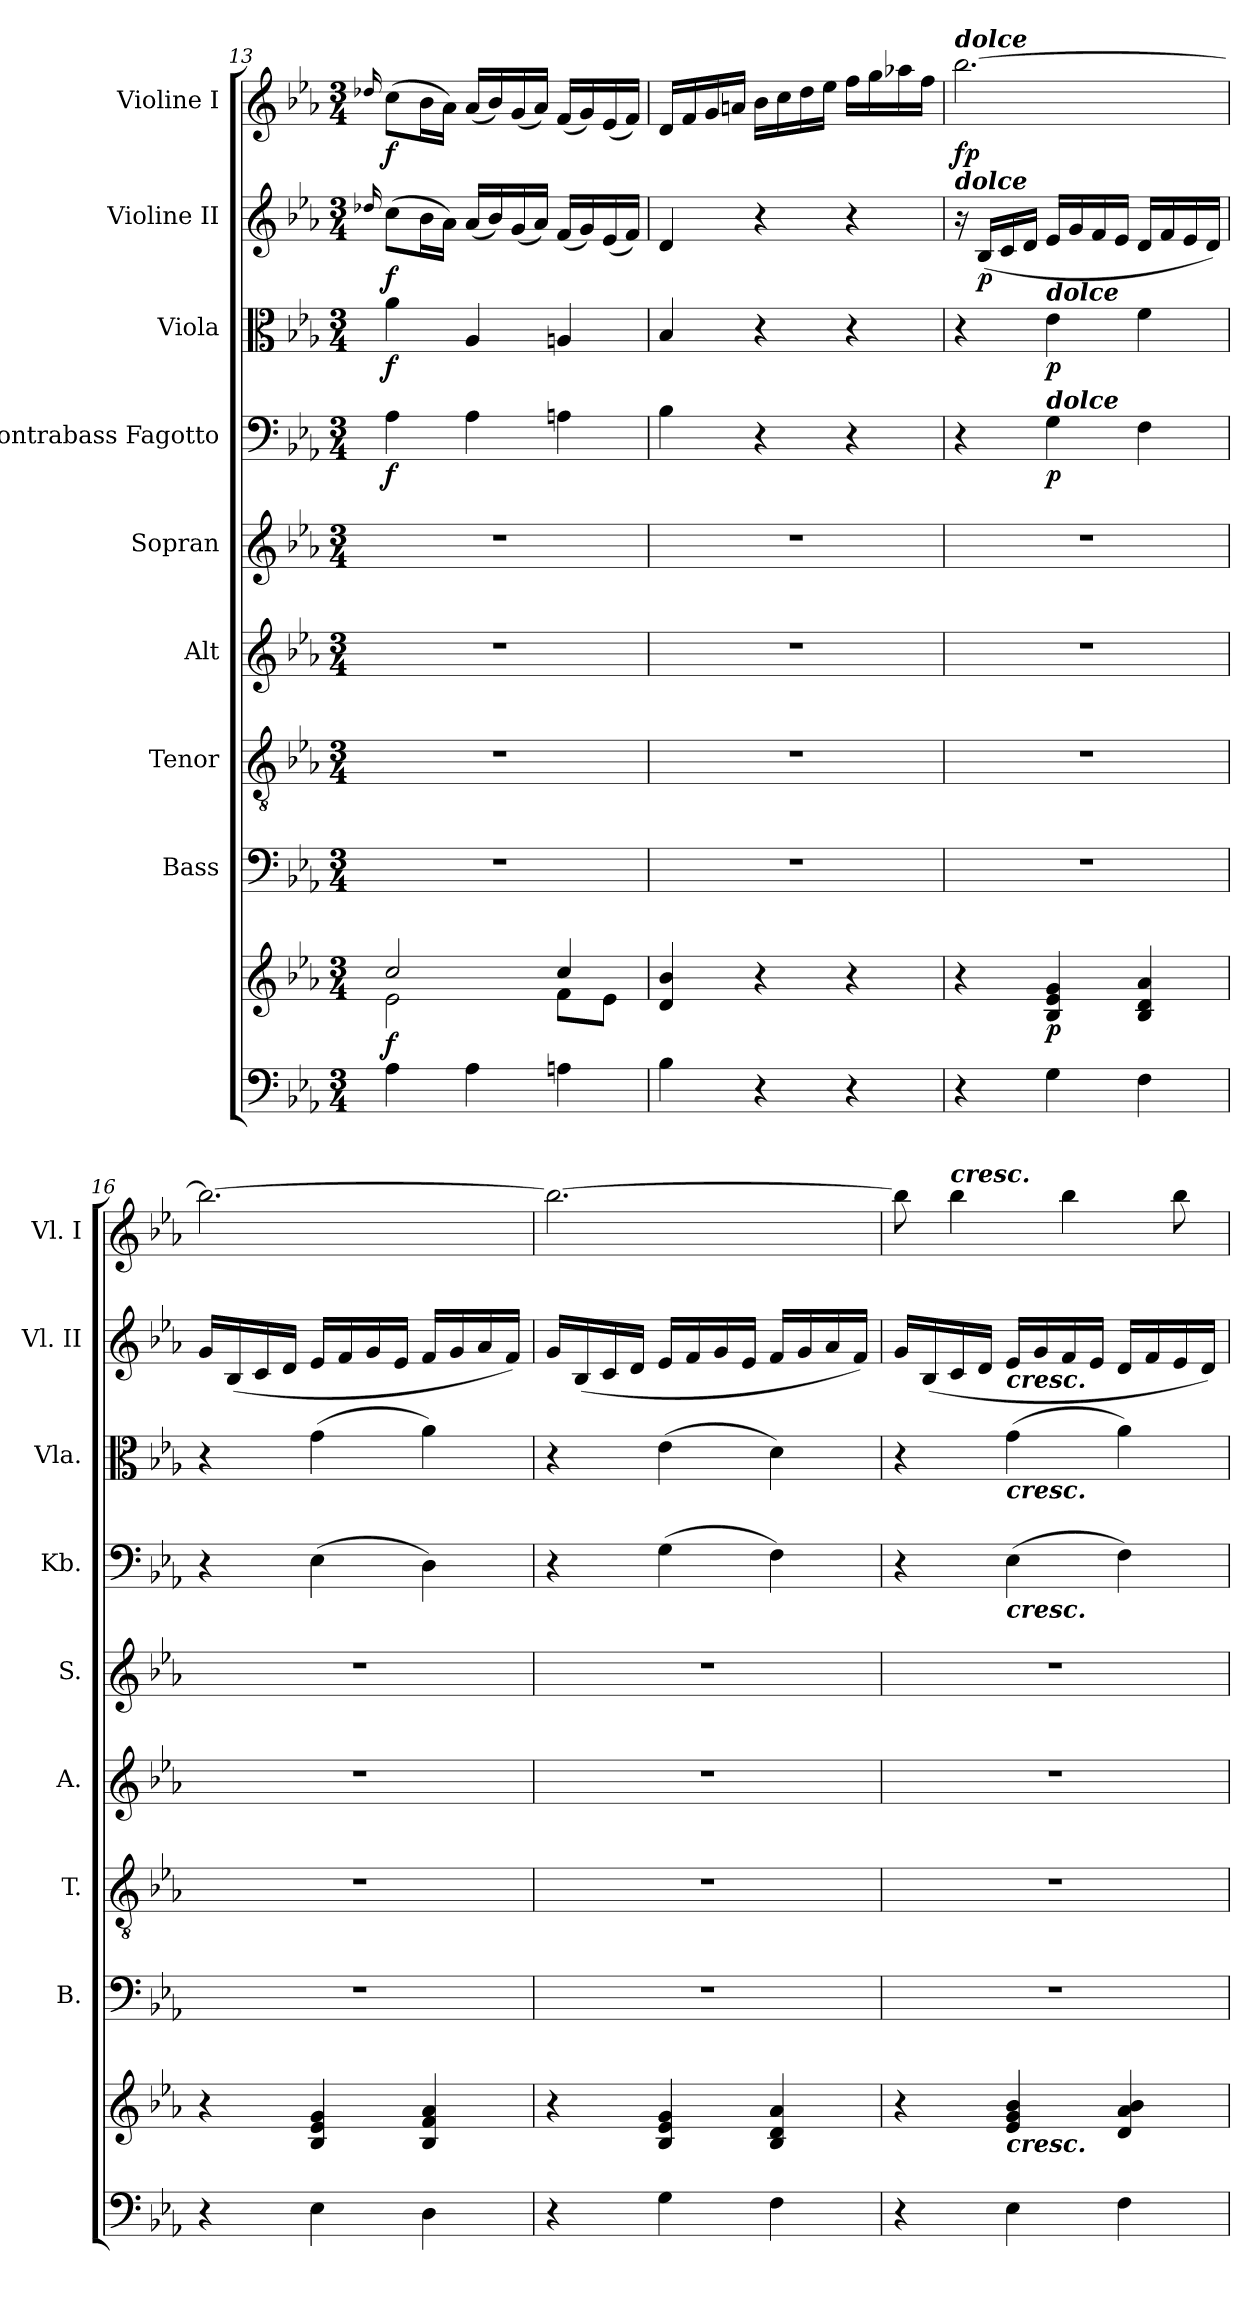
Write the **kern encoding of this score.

**kern	**kern	**dynam	**kern	**kern	**kern	**kern	**kern	**dynam	**kern	**dynam	**kern	**dynam	**kern	**dynam
*part9	*part9	*part9	*part8	*part7	*part6	*part5	*part4	*part4	*part3	*part3	*part2	*part2	*part1	*part1
*staff10	*staff9	*staff9/10	*staff8	*staff7	*staff6	*staff5	*staff4	*staff4	*staff3	*staff3	*staff2	*staff2	*staff1	*staff1
*	*	*	*I"Bass	*I"Tenor	*I"Alt	*I"Sopran	*I"Kontrabass Fagotto	*	*I"Viola	*	*I"Violine II	*	*I"Violine I	*
*	*	*	*I'B.	*I'T.	*I'A.	*I'S.	*I'Kb.	*	*I'Vla.	*	*I'Vl. II	*	*I'Vl. I	*
*clefF4	*clefG2	*	*clefF4	*clefGv2	*clefG2	*clefG2	*clefF4	*	*clefC3	*	*clefG2	*	*clefG2	*
*	*	*	*	*	*	*	*ITrd7c12	*	*	*	*	*	*	*
*k[b-e-a-]	*k[b-e-a-]	*	*k[b-e-a-]	*k[b-e-a-]	*k[b-e-a-]	*k[b-e-a-]	*k[b-e-a-]	*	*k[b-e-a-]	*	*k[b-e-a-]	*	*k[b-e-a-]	*
*E-:	*E-:	*	*E-:	*E-:	*E-:	*E-:	*E-:	*	*E-:	*	*E-:	*	*E-:	*
*M3/4	*M3/4	*	*M3/4	*M3/4	*M3/4	*M3/4	*M3/4	*	*M3/4	*	*M3/4	*	*M3/4	*
=13	=13	=13	=13	=13	=13	=13	=13	=13	=13	=13	=13	=13	=13	=13
.	.	.	.	.	.	.	.	.	.	.	16qqdd-X/	.	16qqdd-X/	.
*	*^	*	*	*	*	*	*	*	*	*	*	*	*	*
!	!	!	!LO:DY:b	!	!	!	!	!	!LO:DY:b	!	!LO:DY:b	!	!LO:DY:b	!	!LO:DY:b
4A-\	2cc/	2e-\	f	2.r	2.r	2.r	2.r	4AA-\	f	4a-\	f	(>8cc\L	f	(>8cc\L	f
.	.	.	.	.	.	.	.	.	.	.	.	16b-\L	.	16b-\L	.
.	.	.	.	.	.	.	.	.	.	.	.	16a-\JJ)	.	16a-\JJ)	.
4A-\	.	.	.	.	.	.	.	4AA-\	.	4A-/	.	(<16a-/LL	.	(<16a-/LL	.
.	.	.	.	.	.	.	.	.	.	.	.	16b-/)	.	16b-/)	.
.	.	.	.	.	.	.	.	.	.	.	.	(<16g/	.	(<16g/	.
.	.	.	.	.	.	.	.	.	.	.	.	16a-/JJ)	.	16a-/JJ)	.
4An\	4cc/	8f\L	.	.	.	.	.	4AAn\	.	4An/	.	(<16f/LL	.	(<16f/LL	.
.	.	.	.	.	.	.	.	.	.	.	.	16g/)	.	16g/)	.
.	.	8e-\J	.	.	.	.	.	.	.	.	.	(<16e-/	.	(<16e-/	.
.	.	.	.	.	.	.	.	.	.	.	.	16f/JJ)	.	16f/JJ)	.
*	*v	*v	*	*	*	*	*	*	*	*	*	*	*	*	*
=14	=14	=14	=14	=14	=14	=14	=14	=14	=14	=14	=14	=14	=14	=14
4B-\	4d/ 4b-/	.	2.r	2.r	2.r	2.r	4BB-\	.	4B-/	.	4d/	.	16d/LL	.
.	.	.	.	.	.	.	.	.	.	.	.	.	16f/	.
.	.	.	.	.	.	.	.	.	.	.	.	.	16g/	.
.	.	.	.	.	.	.	.	.	.	.	.	.	16an/JJ	.
4r	4r	.	.	.	.	.	4r	.	4r	.	4r	.	16b-\LL	.
.	.	.	.	.	.	.	.	.	.	.	.	.	16cc\	.
.	.	.	.	.	.	.	.	.	.	.	.	.	16dd\	.
.	.	.	.	.	.	.	.	.	.	.	.	.	16ee-\JJ	.
4r	4r	.	.	.	.	.	4r	.	4r	.	4r	.	16ff\LL	.
.	.	.	.	.	.	.	.	.	.	.	.	.	16gg\	.
.	.	.	.	.	.	.	.	.	.	.	.	.	16aa-X\	.
.	.	.	.	.	.	.	.	.	.	.	.	.	16ff\JJ	.
!!LO:PB:g=z
=15	=15	=15	=15	=15	=15	=15	=15	=15	=15	=15	=15	=15	=15	=15
!	!	!	!	!	!	!	!	!	!	!	!	!	!LO:TX:a:Bi:t=dolce	!
!	!	!	!	!	!	!	!	!	!	!	!LO:TX:a:Bi:t=dolce	!	!	!
!	!	!	!	!	!	!	!	!	!	!	!	!	!	!LO:DY:b
4r	4r	.	2.r	2.r	2.r	2.r	4r	.	4r	.	16r	.	[2.bb-\	fp
!	!	!	!	!	!	!	!	!	!	!	!	!LO:DY:b	!	!
.	.	.	.	.	.	.	.	.	.	.	(<16B-/LL	p	.	.
.	.	.	.	.	.	.	.	.	.	.	16c/	.	.	.
.	.	.	.	.	.	.	.	.	.	.	16d/JJ	.	.	.
!	!	!	!	!	!	!	!	!	!LO:TX:a:Bi:t=dolce	!	!	!	!	!
!	!	!	!	!	!	!	!LO:TX:a:Bi:t=dolce	!	!	!	!	!	!	!
!	!	!LO:DY:b	!	!	!	!	!	!LO:DY:b	!	!LO:DY:b	!	!	!	!
4G\	4B-/ 4e-/ 4g/	p	.	.	.	.	4GG\	p	4e-\	p	16e-/LL	.	.	.
.	.	.	.	.	.	.	.	.	.	.	16g/	.	.	.
.	.	.	.	.	.	.	.	.	.	.	16f/	.	.	.
.	.	.	.	.	.	.	.	.	.	.	16e-/JJ	.	.	.
4F\	4B-/ 4d/ 4a-/	.	.	.	.	.	4FF\	.	4f\	.	16d/LL	.	.	.
.	.	.	.	.	.	.	.	.	.	.	16f/	.	.	.
.	.	.	.	.	.	.	.	.	.	.	16e-/	.	.	.
.	.	.	.	.	.	.	.	.	.	.	16d/JJ)	.	.	.
=16	=16	=16	=16	=16	=16	=16	=16	=16	=16	=16	=16	=16	=16	=16
4r	4r	.	2.r	2.r	2.r	2.r	4r	.	4r	.	16g/LL	.	2.bb-\_	.
.	.	.	.	.	.	.	.	.	.	.	(<16B-/	.	.	.
.	.	.	.	.	.	.	.	.	.	.	16c/	.	.	.
.	.	.	.	.	.	.	.	.	.	.	16d/JJ	.	.	.
4E-\	4B-/ 4e-/ 4g/	.	.	.	.	.	(>4EE-\	.	(>4g\	.	16e-/LL	.	.	.
.	.	.	.	.	.	.	.	.	.	.	16f/	.	.	.
.	.	.	.	.	.	.	.	.	.	.	16g/	.	.	.
.	.	.	.	.	.	.	.	.	.	.	16e-/JJ	.	.	.
4D\	4B-/ 4f/ 4a-/	.	.	.	.	.	4DD\)	.	4a-\)	.	16f/LL	.	.	.
.	.	.	.	.	.	.	.	.	.	.	16g/	.	.	.
.	.	.	.	.	.	.	.	.	.	.	16a-/	.	.	.
.	.	.	.	.	.	.	.	.	.	.	16f/JJ)	.	.	.
=17	=17	=17	=17	=17	=17	=17	=17	=17	=17	=17	=17	=17	=17	=17
4r	4r	.	2.r	2.r	2.r	2.r	4r	.	4r	.	16g/LL	.	2.bb-\_	.
.	.	.	.	.	.	.	.	.	.	.	(<16B-/	.	.	.
.	.	.	.	.	.	.	.	.	.	.	16c/	.	.	.
.	.	.	.	.	.	.	.	.	.	.	16d/JJ	.	.	.
4G\	4B-/ 4e-/ 4g/	.	.	.	.	.	(>4GG\	.	(>4e-\	.	16e-/LL	.	.	.
.	.	.	.	.	.	.	.	.	.	.	16f/	.	.	.
.	.	.	.	.	.	.	.	.	.	.	16g/	.	.	.
.	.	.	.	.	.	.	.	.	.	.	16e-/JJ	.	.	.
4F\	4B-/ 4d/ 4a-/	.	.	.	.	.	4FF\)	.	4d\)	.	16f/LL	.	.	.
.	.	.	.	.	.	.	.	.	.	.	16g/	.	.	.
.	.	.	.	.	.	.	.	.	.	.	16a-/	.	.	.
.	.	.	.	.	.	.	.	.	.	.	16f/JJ)	.	.	.
!!LO:PB:g=z
=18	=18	=18	=18	=18	=18	=18	=18	=18	=18	=18	=18	=18	=18	=18
4r	4r	.	2.r	2.r	2.r	2.r	4r	.	4r	.	16g/LL	.	8bb-\]	.
.	.	.	.	.	.	.	.	.	.	.	(<16B-/	.	.	.
!	!	!	!	!	!	!	!	!	!	!	!	!	!LO:TX:a:Bi:t=cresc.	!
.	.	.	.	.	.	.	.	.	.	.	16c/	.	4bb-\	.
.	.	.	.	.	.	.	.	.	.	.	16d/JJ	.	.	.
!	!	!	!	!	!	!	!	!	!	!	!LO:TX:b:Bi:t=cresc.	!	!	!
!	!	!	!	!	!	!	!	!	!LO:TX:b:Bi:t=cresc.	!	!	!	!	!
!	!	!	!	!	!	!	!LO:TX:b:Bi:t=cresc.	!	!	!	!	!	!	!
!	!LO:TX:b:Bi:t=cresc.	!	!	!	!	!	!	!	!	!	!	!	!	!
4E-\	4e-/ 4g/ 4b-/	.	.	.	.	.	(>4EE-\	.	(>4g\	.	16e-/LL	.	.	.
.	.	.	.	.	.	.	.	.	.	.	16g/	.	.	.
.	.	.	.	.	.	.	.	.	.	.	16f/	.	4bb-\	.
.	.	.	.	.	.	.	.	.	.	.	16e-/JJ	.	.	.
4F\	4d/ 4a-/ 4b-/	.	.	.	.	.	4FF\)	.	4a-\)	.	16d/LL	.	.	.
.	.	.	.	.	.	.	.	.	.	.	16f/	.	.	.
.	.	.	.	.	.	.	.	.	.	.	16e-/	.	8bb-\	.
.	.	.	.	.	.	.	.	.	.	.	16d/JJ)	.	.	.
=	=	=	=	=	=	=	=	=	=	=	=	=	=	=
*-	*-	*-	*-	*-	*-	*-	*-	*-	*-	*-	*-	*-	*-	*-
